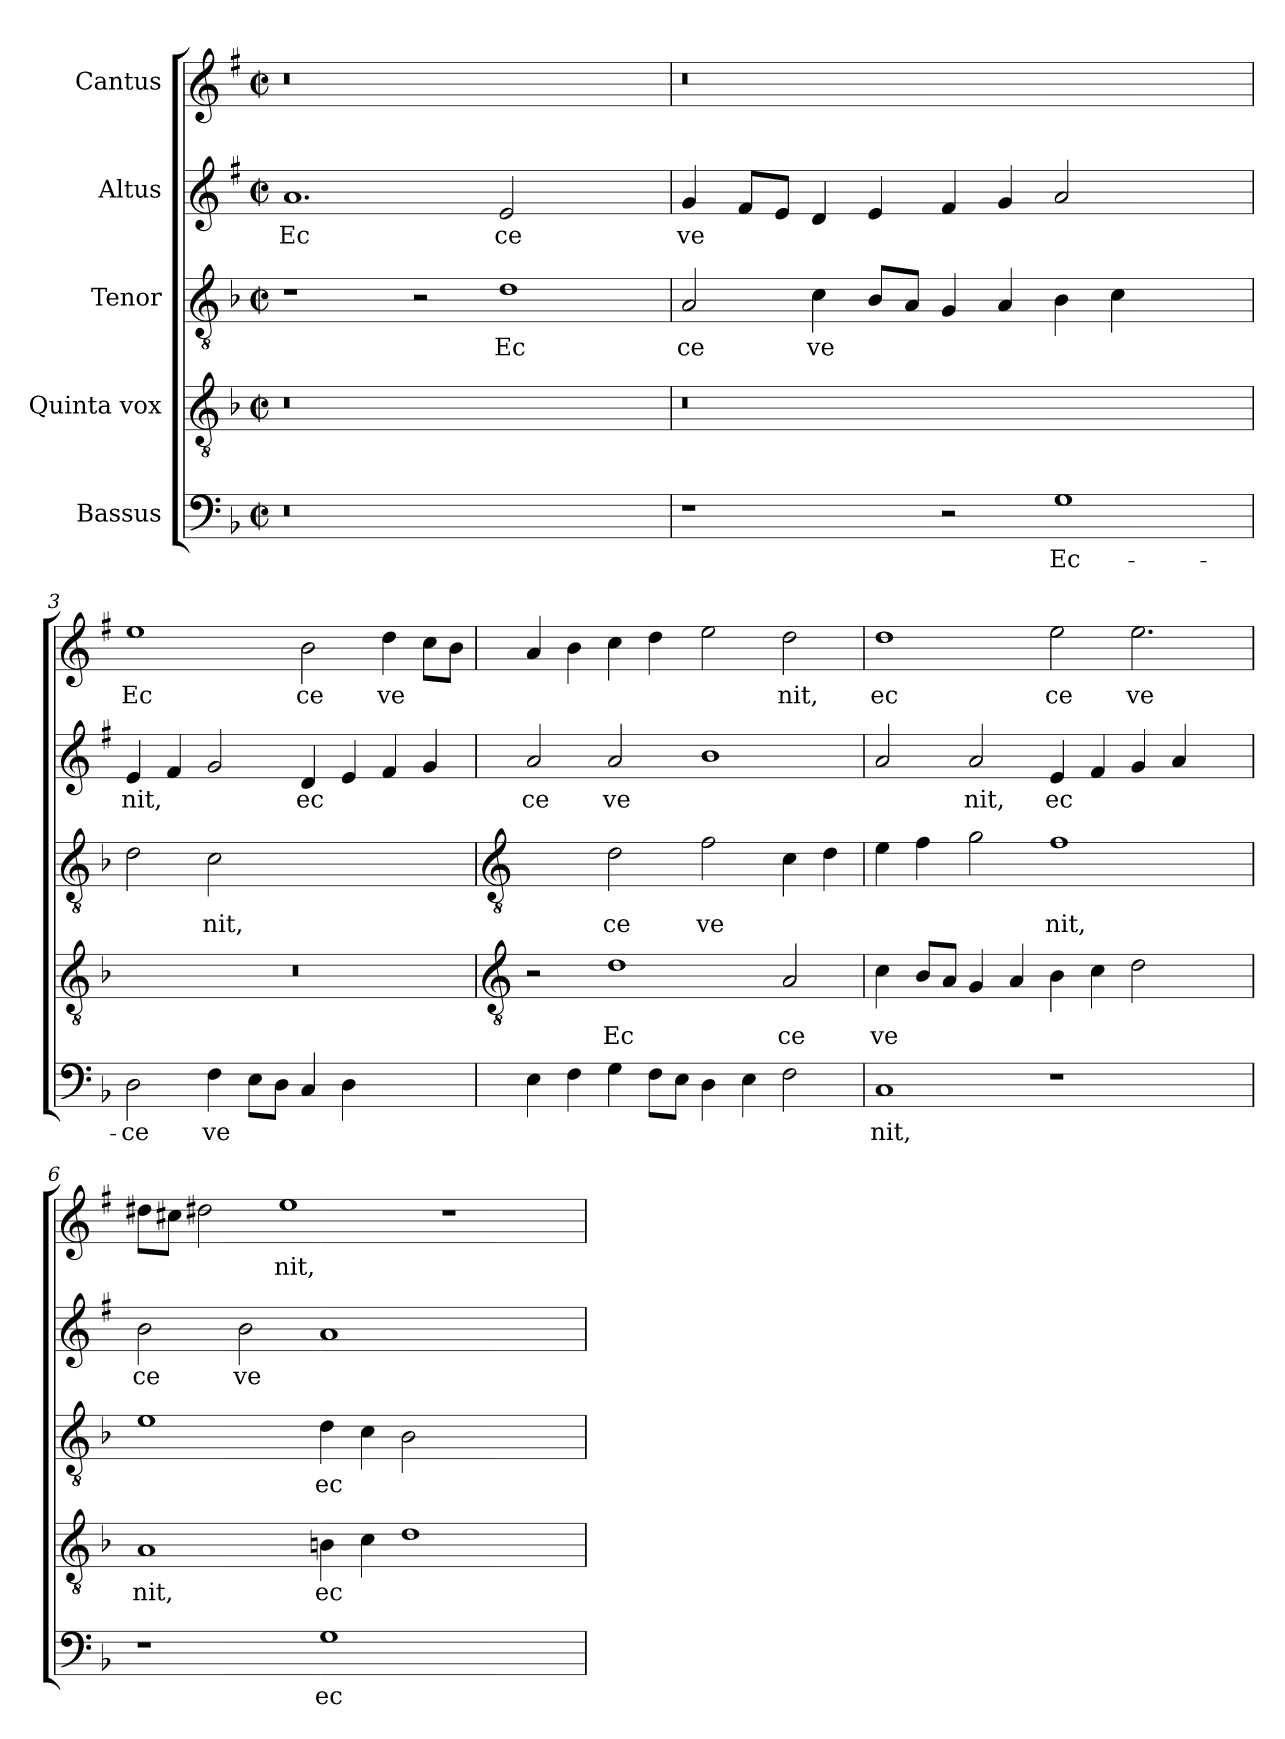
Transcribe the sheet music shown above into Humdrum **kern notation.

**kern	**text	**kern	**text	**kern	**text	**kern	**text	**kern	**text
*part5	*part5	*part4	*part4	*part3	*part3	*part2	*part2	*part1	*part1
*staff5	*staff5	*staff4	*staff4	*staff3	*staff3	*staff2	*staff2	*staff1	*staff1
*I"Bassus	*	*I"Quinta vox	*	*I"Tenor	*	*I"Altus	*	*I"Cantus	*
*clefF4	*	*clefGv2	*	*clefGv2	*	*clefG2	*	*clefG2	*
*	*	*	*	*	*	*ITrd1c2	*	*ITrd1c2	*
*k[b-]	*	*k[b-]	*	*k[b-]	*	*k[b-]	*	*k[b-]	*
*F:	*	*F:	*	*F:	*	*F:	*	*F:	*
*M4/2	*	*M4/2	*	*M4/2	*	*M4/2	*	*M4/2	*
*met(c|)	*	*met(c|)	*	*met(c|)	*	*met(c|)	*	*met(c|)	*
=1	=1	=1	=1	=1	=1	=1	=1	=1	=1
!	!	!	!	!	!	!	!LO:LY:b	!	!
0r	.	0r	.	1r	.	1.g	Ec	0r	.
.	.	.	.	2r	.	.	.	.	.
!	!	!	!	!	!LO:LY:b	!	!LO:LY:b	!	!
.	.	.	.	1d	Ec	2d	ce	.	.
2ryy	.	2ryy	.	.	.	2ryy	.	2ryy	.
=2	=2	=2	=2	=2	=2	=2	=2	=2	=2
!	!	!	!	!	!LO:LY:b	!	!LO:LY:b	!	!
1r	.	0r	.	2A	ce	4f	ve	0r	.
.	.	.	.	.	.	8eL	.	.	.
.	.	.	.	.	.	8dJ	.	.	.
!	!	!	!	!	!LO:LY:b	!	!	!	!
.	.	.	.	4c	ve	4c	.	.	.
.	.	.	.	8B-L	.	4d	.	.	.
.	.	.	.	8AJ	.	.	.	.	.
2r	.	.	.	4G	.	4e	.	.	.
.	.	.	.	4A	.	4f	.	.	.
!	!LO:LY:b	!	!	!	!	!	!	!	!
1G	Ec-	.	.	4B-	.	2g	.	.	.
.	.	.	.	4c	.	.	.	.	.
.	.	2ryy	.	2ryy	.	2ryy	.	2ryy	.
=3	=3	=3	=3	=3	=3	=3	=3	=3	=3
!	!LO:LY:b	!	!	!	!	!	!LO:LY:b	!	!LO:LY:b
2D	-ce	0r	.	2d	.	4d	nit,	1dd	Ec
.	.	.	.	.	.	4e	.	.	.
!	!LO:LY:b	!	!	!	!LO:LY:b	!	!	!	!
4F	ve	.	.	2c	nit,	2f	.	.	.
8EL	.	.	.	.	.	.	.	.	.
8DJ	.	.	.	.	.	.	.	.	.
!	!	!	!	!	!LO:LY:b	!	!LO:LY:b	!	!LO:LY:b
4C	.	.	.	[2gyy	ec	4c	ec	2a	ce
4D	.	.	.	.	.	4d	.	.	.
!	!	!	!	!	!	!	!	!	!LO:LY:b
2ryy	.	.	.	2ryy	.	4e	.	4cc	ve
.	.	.	.	.	.	4f	.	8b-L	.
.	.	.	.	.	.	.	.	8aJ	.
!!LO:LB:g=z
=4	=4	=4	=4	=4	=4	=4	=4	=4	=4
*	*	*clefGv2	*	*clefGv2	*	*	*	*	*
!	!	!	!	!	!	!	!LO:LY:b	!	!
4E	.	2r	.	2gyy]	.	2g	ce	4g	.
4F	.	.	.	.	.	.	.	4a	.
!	!	!	!LO:LY:b	!	!LO:LY:b	!	!LO:LY:b	!	!
4G	.	1d	Ec	2d	ce	2g	ve	4b-	.
8FL	.	.	.	.	.	.	.	4cc	.
8EJ	.	.	.	.	.	.	.	.	.
!	!	!	!	!	!LO:LY:b	!	!	!	!
4D	.	.	.	2f	ve	1a	.	2dd	.
4E	.	.	.	.	.	.	.	.	.
!	!	!	!LO:LY:b	!	!	!	!	!	!LO:LY:b
2F	.	2A	ce	4c	.	.	.	2cc	nit,
.	.	.	.	4d	.	.	.	.	.
=5	=5	=5	=5	=5	=5	=5	=5	=5	=5
!	!LO:LY:b	!	!LO:LY:b	!	!	!	!	!	!LO:LY:b
1C	nit,	4c	ve	4e	.	2g	.	1cc	ec
.	.	8B-L	.	4f	.	.	.	.	.
.	.	8AJ	.	.	.	.	.	.	.
!	!	!	!	!	!	!	!LO:LY:b	!	!
.	.	4G	.	2g	.	2g	nit,	.	.
.	.	4A	.	.	.	.	.	.	.
!	!	!	!	!	!LO:LY:b	!	!LO:LY:b	!	!LO:LY:b
1r	.	4B-	.	1f	nit,	4d	ec	2dd	ce
.	.	4c	.	.	.	4e	.	.	.
!	!	!	!	!	!	!	!	!	!LO:LY:b
.	.	2d	.	.	.	4f	.	2.dd	ve
.	.	.	.	.	.	4g	.	.	.
4ryy	.	4ryy	.	4ryy	.	4ryy	.	.	.
=6	=6	=6	=6	=6	=6	=6	=6	=6	=6
!	!	!	!LO:LY:b	!	!	!	!LO:LY:b	!	!
1r	.	1A	nit,	1e	.	2a	ce	8cc#L	.
.	.	.	.	.	.	.	.	8bJ	.
.	.	.	.	.	.	.	.	2cc#X	.
!	!	!	!	!	!	!	!LO:LY:b	!	!
.	.	.	.	.	.	2a	ve	.	.
!	!	!	!	!	!	!	!	!	!LO:LY:b
.	.	.	.	.	.	.	.	1dd	nit,
!	!LO:LY:b	!	!LO:LY:b	!	!LO:LY:b	!	!	!	!
1G	ec	4Bn	ec	4d	ec	1g	.	.	.
.	.	4c	.	4c	.	.	.	.	.
.	.	1d	.	2B-	.	.	.	.	.
.	.	.	.	.	.	.	.	1r	.
2.ryy	.	.	.	2.ryy	.	2.ryy	.	.	.
.	.	4ryy	.	.	.	.	.	.	.
=	=	=	=	=	=	=	=	=	=
*-	*-	*-	*-	*-	*-	*-	*-	*-	*-
